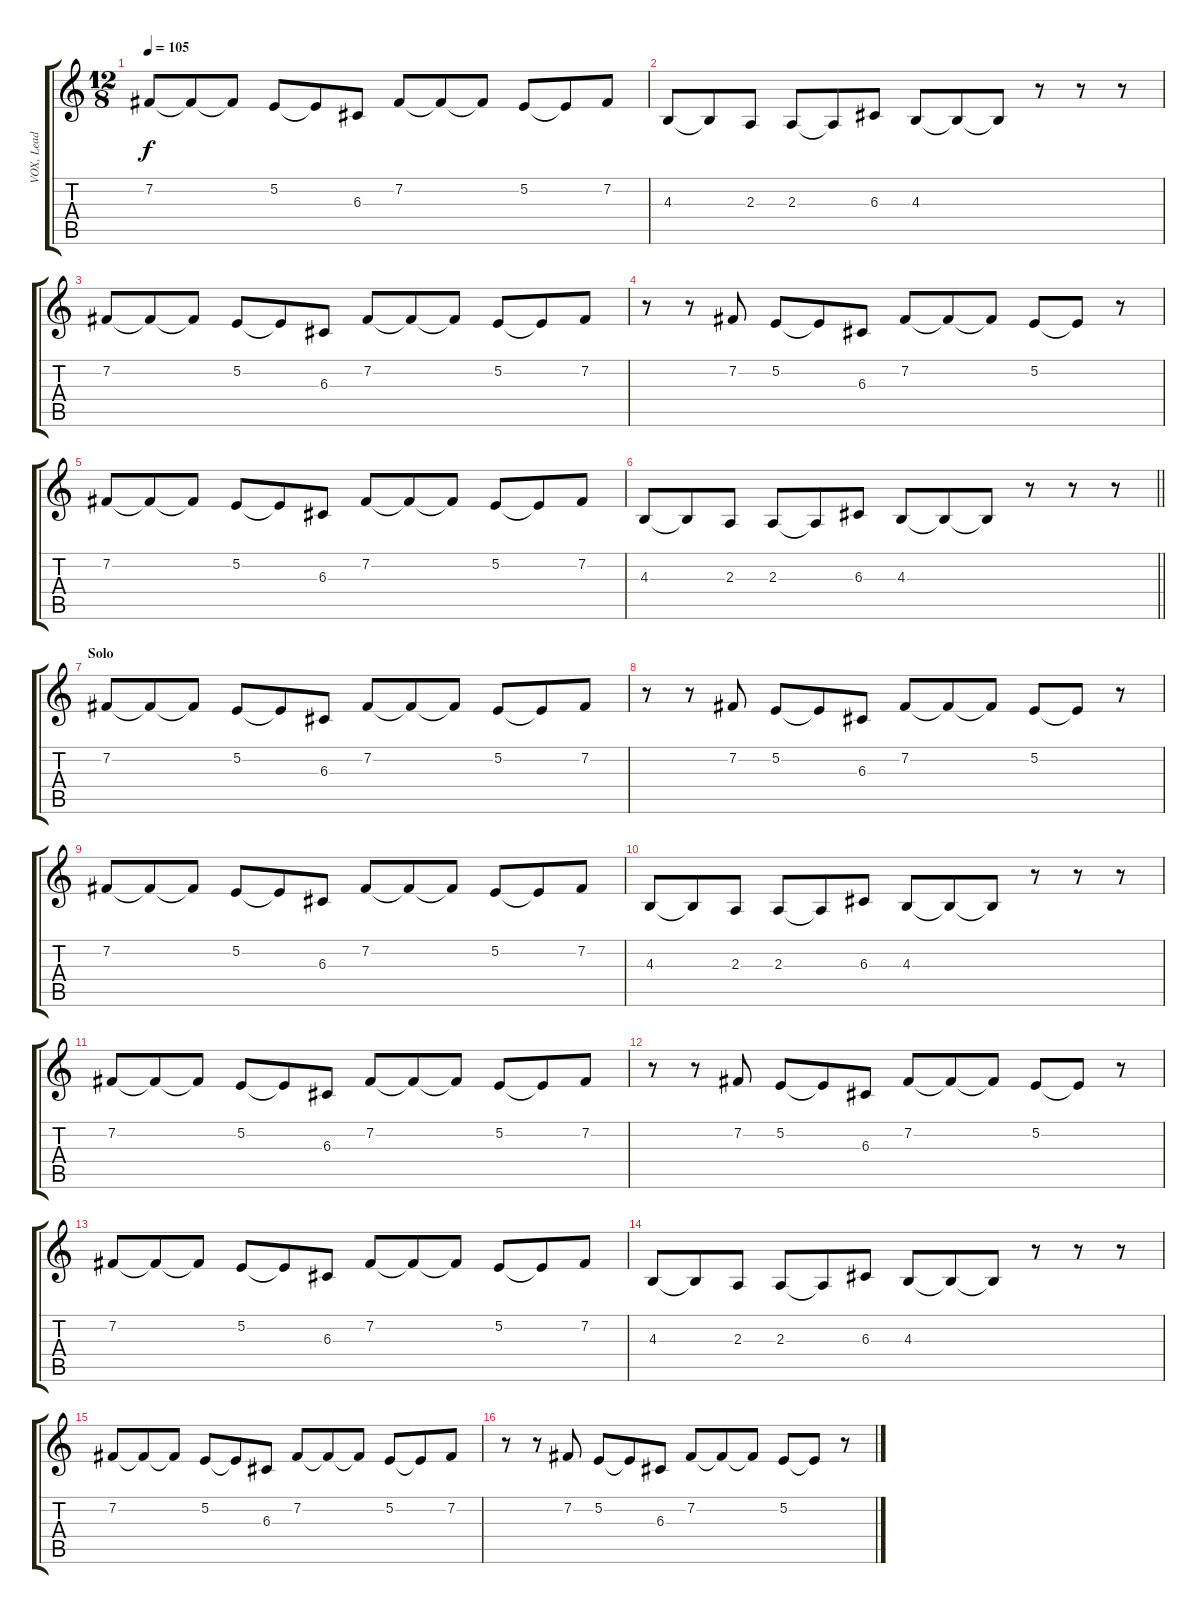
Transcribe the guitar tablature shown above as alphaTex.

\track ("VOX, Lead" "VOX, Lead") {instrument lead6voice}
\staff {score tabs}
\tuning (E4 B3 G3 D3 A2 E2) {hide}
\ts (12 8)
\tempo 105
\clef g2
\ks c
7.2.8{dy f} 7.2{t}.8 7.2{t}.8 5.2.8 5.2{t}.8 6.3.8 7.2.8 7.2{t}.8 7.2{t}.8 5.2.8 5.2{t}.8 7.2.8 |
4.3.8 4.3{t}.8 2.3.8 2.3.8 2.3{t}.8 6.3.8 4.3.8 4.3{t}.8 4.3{t}.8 r.8 r.8 r.8 |
7.2.8 7.2{t}.8 7.2{t}.8 5.2.8 5.2{t}.8 6.3.8 7.2.8 7.2{t}.8 7.2{t}.8 5.2.8 5.2{t}.8 7.2.8 |
r.8 r.8 7.2.8 5.2.8 5.2{t}.8 6.3.8 7.2.8 7.2{t}.8 7.2{t}.8 5.2.8 5.2{t}.8 r.8 |
7.2.8 7.2{t}.8 7.2{t}.8 5.2.8 5.2{t}.8 6.3.8 7.2.8 7.2{t}.8 7.2{t}.8 5.2.8 5.2{t}.8 7.2.8 |
\barLineRight lightlight
4.3.8 4.3{t}.8 2.3.8 2.3.8 2.3{t}.8 6.3.8 4.3.8 4.3{t}.8 4.3{t}.8 r.8 r.8 r.8 |
\section ("" "Solo")
7.2.8 7.2{t}.8 7.2{t}.8 5.2.8 5.2{t}.8 6.3.8 7.2.8 7.2{t}.8 7.2{t}.8 5.2.8 5.2{t}.8 7.2.8 |
r.8 r.8 7.2.8 5.2.8 5.2{t}.8 6.3.8 7.2.8 7.2{t}.8 7.2{t}.8 5.2.8 5.2{t}.8 r.8 |
7.2.8 7.2{t}.8 7.2{t}.8 5.2.8 5.2{t}.8 6.3.8 7.2.8 7.2{t}.8 7.2{t}.8 5.2.8 5.2{t}.8 7.2.8 |
4.3.8 4.3{t}.8 2.3.8 2.3.8 2.3{t}.8 6.3.8 4.3.8 4.3{t}.8 4.3{t}.8 r.8 r.8 r.8 |
7.2.8 7.2{t}.8 7.2{t}.8 5.2.8 5.2{t}.8 6.3.8 7.2.8 7.2{t}.8 7.2{t}.8 5.2.8 5.2{t}.8 7.2.8 |
r.8 r.8 7.2.8 5.2.8 5.2{t}.8 6.3.8 7.2.8 7.2{t}.8 7.2{t}.8 5.2.8 5.2{t}.8 r.8 |
7.2.8 7.2{t}.8 7.2{t}.8 5.2.8 5.2{t}.8 6.3.8 7.2.8 7.2{t}.8 7.2{t}.8 5.2.8 5.2{t}.8 7.2.8 |
4.3.8 4.3{t}.8 2.3.8 2.3.8 2.3{t}.8 6.3.8 4.3.8 4.3{t}.8 4.3{t}.8 r.8 r.8 r.8 |
7.2.8 7.2{t}.8 7.2{t}.8 5.2.8 5.2{t}.8 6.3.8 7.2.8 7.2{t}.8 7.2{t}.8 5.2.8 5.2{t}.8 7.2.8 |
r.8 r.8 7.2.8 5.2.8 5.2{t}.8 6.3.8 7.2.8 7.2{t}.8 7.2{t}.8 5.2.8 5.2{t}.8 r.8
